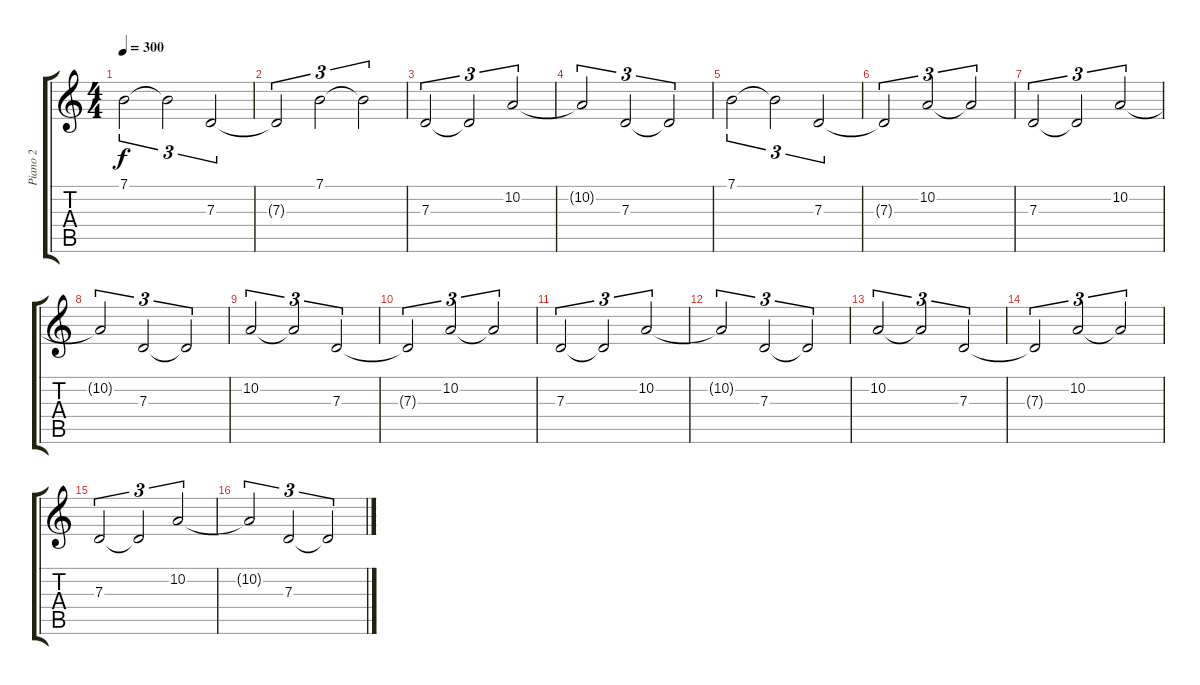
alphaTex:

\track ("Piano 2" "Piano 2") {instrument fx4atmosphere}
\staff {score tabs}
\tuning (E4 B3 G3 D3 A2 E2) {hide}
\ts (4 4)
\tempo 300
\clef g2
\ks c
7.1.2{tu (3 2) dy f} 7.1{t}.2{tu (3 2)} 7.3.2{tu (3 2)} |
7.3{t}.2{tu (3 2)} 7.1.2{tu (3 2)} 7.1{t}.2{tu (3 2)} |
7.3.2{tu (3 2)} 7.3{t}.2{tu (3 2)} 10.2.2{tu (3 2)} |
10.2{t}.2{tu (3 2)} 7.3.2{tu (3 2)} 7.3{t}.2{tu (3 2)} |
7.1.2{tu (3 2)} 7.1{t}.2{tu (3 2)} 7.3.2{tu (3 2)} |
7.3{t}.2{tu (3 2)} 10.2.2{tu (3 2)} 10.2{t}.2{tu (3 2)} |
7.3.2{tu (3 2)} 7.3{t}.2{tu (3 2)} 10.2.2{tu (3 2)} |
10.2{t}.2{tu (3 2)} 7.3.2{tu (3 2)} 7.3{t}.2{tu (3 2)} |
10.2.2{tu (3 2)} 10.2{t}.2{tu (3 2)} 7.3.2{tu (3 2)} |
7.3{t}.2{tu (3 2)} 10.2.2{tu (3 2)} 10.2{t}.2{tu (3 2)} |
7.3.2{tu (3 2)} 7.3{t}.2{tu (3 2)} 10.2.2{tu (3 2)} |
10.2{t}.2{tu (3 2)} 7.3.2{tu (3 2)} 7.3{t}.2{tu (3 2)} |
10.2.2{tu (3 2)} 10.2{t}.2{tu (3 2)} 7.3.2{tu (3 2)} |
7.3{t}.2{tu (3 2)} 10.2.2{tu (3 2)} 10.2{t}.2{tu (3 2)} |
7.3.2{tu (3 2)} 7.3{t}.2{tu (3 2)} 10.2.2{tu (3 2)} |
10.2{t}.2{tu (3 2)} 7.3.2{tu (3 2)} 7.3{t}.2{tu (3 2)}
